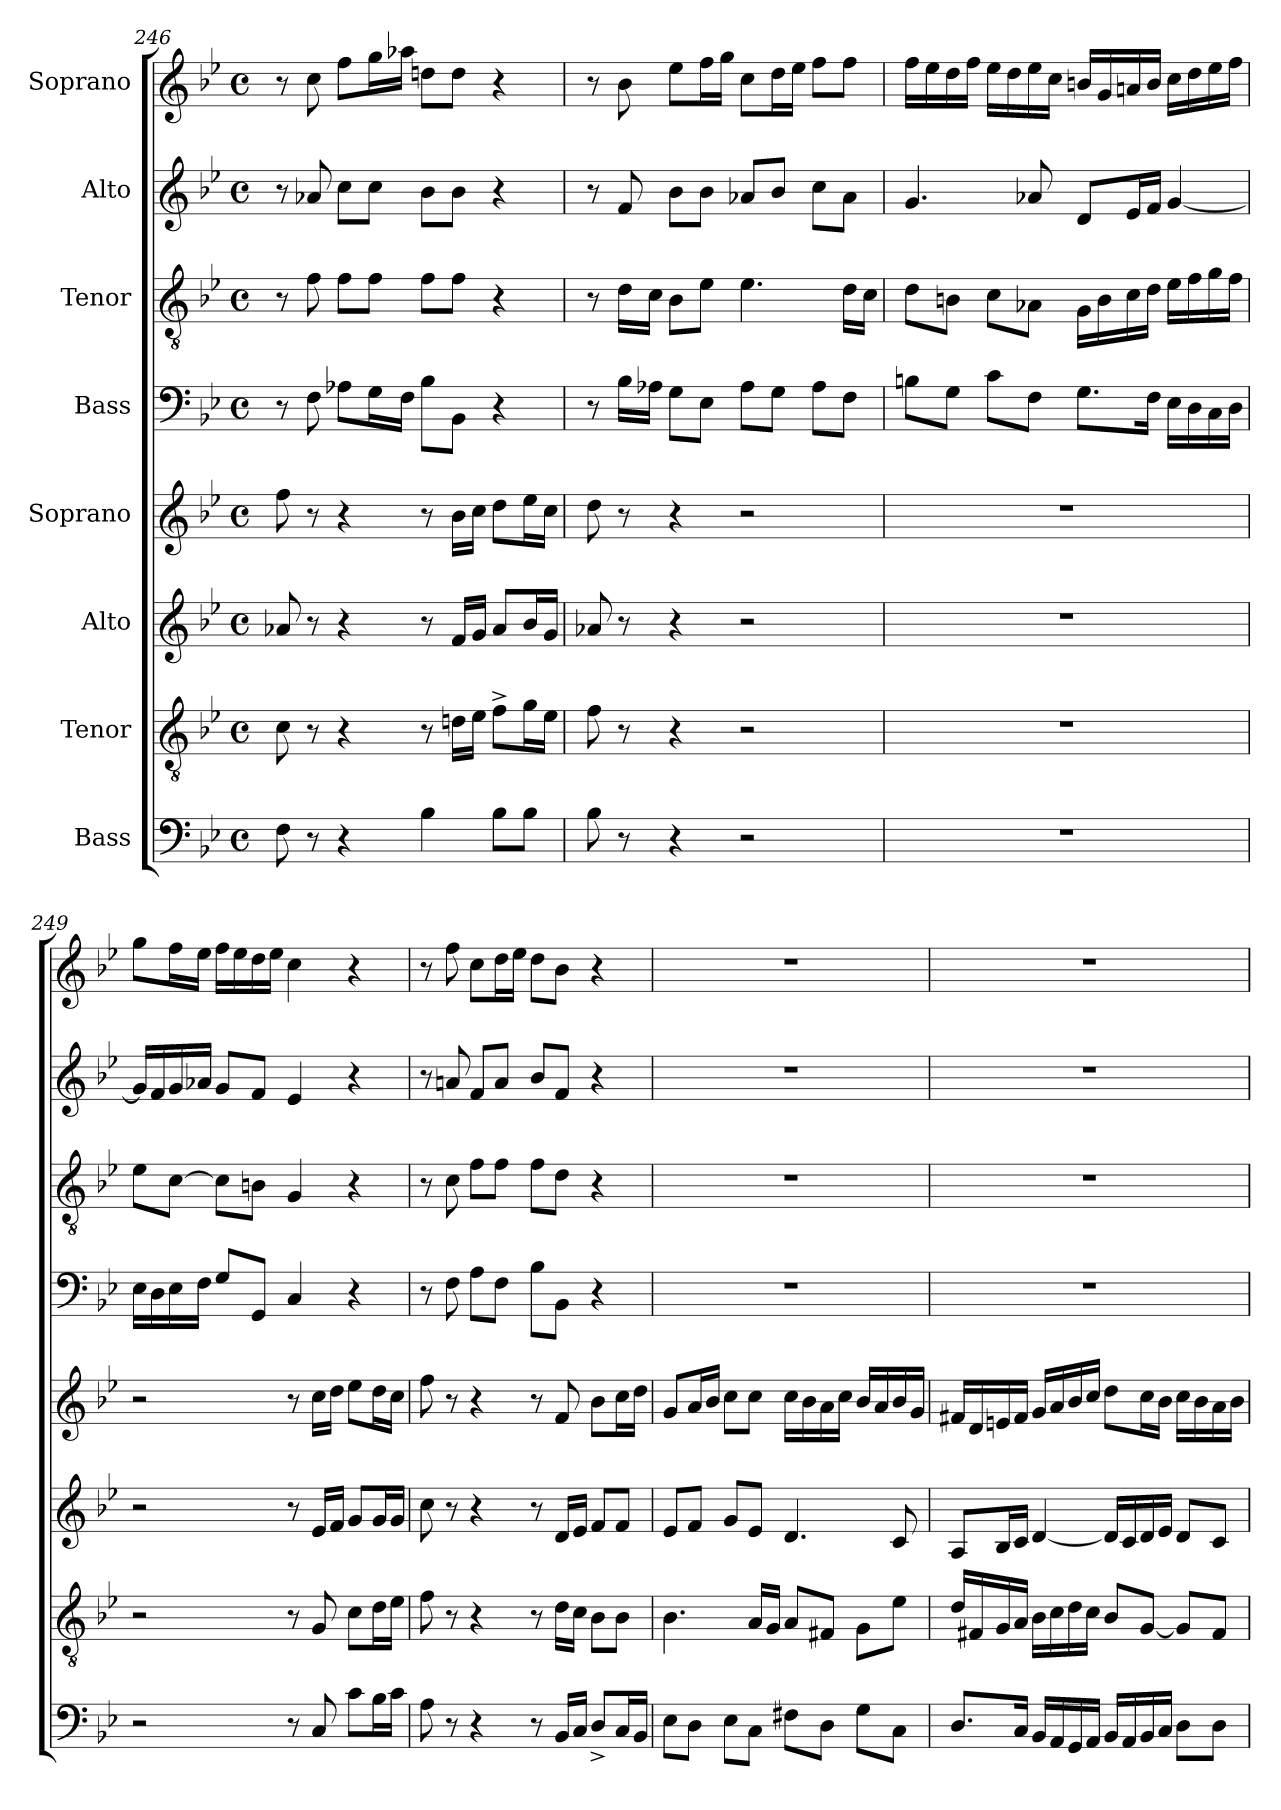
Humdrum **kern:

**kern	**kern	**kern	**kern	**kern	**kern	**kern	**kern
*part8	*part7	*part6	*part5	*part4	*part3	*part2	*part1
*staff8	*staff7	*staff6	*staff5	*staff4	*staff3	*staff2	*staff1
*I"Bass	*I"Tenor	*I"Alto	*I"Soprano	*I"Bass	*I"Tenor	*I"Alto	*I"Soprano
!!LO:PB:g=z
*clefF4	*clefGv2	*clefG2	*clefG2	*clefF4	*clefGv2	*clefG2	*clefG2
*k[b-e-]	*k[b-e-]	*k[b-e-]	*k[b-e-]	*k[b-e-]	*k[b-e-]	*k[b-e-]	*k[b-e-]
*B-:	*B-:	*B-:	*B-:	*B-:	*B-:	*B-:	*B-:
*M4/4	*M4/4	*M4/4	*M4/4	*M4/4	*M4/4	*M4/4	*M4/4
*met(c)	*met(c)	*met(c)	*met(c)	*met(c)	*met(c)	*met(c)	*met(c)
=246	=246	=246	=246	=246	=246	=246	=246
8F\	8c\	8a-X/	8ff\	8r	8r	8r	8r
8r	8r	8r	8r	8F\	8f\	8a-X/	8cc\
4r	4r	4r	4r	8A-X\L	8f\L	8cc\L	8ff\L
.	.	.	.	16G\L	8f\J	8cc\J	16gg\L
.	.	.	.	16F\JJ	.	.	16aa-X\JJ
4B-\	8r	8r	8r	8B-\L	8f\L	8b-\L	8ddn\L
.	16dn\LL	16f/LL	16b-\LL	8BB-\J	8f\J	8b-\J	8dd\J
.	16e-\JJ	16g/JJ	16cc\JJ	.	.	.	.
8B-\L	8f^>\L	8a-/L	8dd\L	4r	4r	4r	4r
8B-\J	16g\L	16b-/L	16ee-\L	.	.	.	.
.	16e-\JJ	16g/JJ	16cc\JJ	.	.	.	.
=247	=247	=247	=247	=247	=247	=247	=247
8B-\	8f\	8a-X/	8dd\	8r	8r	8r	8r
8r	8r	8r	8r	16B-\LL	16d\LL	8f/	8b-\
.	.	.	.	16A-X\JJ	16c\JJ	.	.
4r	4r	4r	4r	8G\L	8B-\L	8b-\L	8ee-\L
.	.	.	.	8E-\J	8e-\J	8b-\J	16ff\L
.	.	.	.	.	.	.	16gg\JJ
2r	2r	2r	2r	8A-\L	4.e-\	8a-X/L	8cc\L
.	.	.	.	8G\J	.	8b-/J	16dd\L
.	.	.	.	.	.	.	16ee-\JJ
.	.	.	.	8A-\L	.	8cc\L	8ff\L
.	.	.	.	8F\J	16d\LL	8a-\J	8ff\J
.	.	.	.	.	16c\JJ	.	.
=248	=248	=248	=248	=248	=248	=248	=248
1r	1r	1r	1r	8Bn\L	8d\L	4.g/	16ff\LL
.	.	.	.	.	.	.	16ee-\
.	.	.	.	8G\J	8Bn\J	.	16dd\
.	.	.	.	.	.	.	16ff\JJ
.	.	.	.	8c\L	8c\L	.	16ee-\LL
.	.	.	.	.	.	.	16dd\
.	.	.	.	8F\J	8A-X\J	8a-X/	16ee-\
.	.	.	.	.	.	.	16cc\JJ
.	.	.	.	8.G\L	16G\LL	8d/L	16bn/LL
.	.	.	.	.	16B\	.	16g/
.	.	.	.	.	16c\	16e-/L	16an/
.	.	.	.	16F\Jk	16d\JJ	16f/JJ	16b/JJ
.	.	.	.	16E-\LL	16e-\LL	[<4g/	16cc\LL
.	.	.	.	16D\	16f\	.	16dd\
.	.	.	.	16C\	16g\	.	16ee-\
.	.	.	.	16D\JJ	16f\JJ	.	16ff\JJ
=249	=249	=249	=249	=249	=249	=249	=249
2r	2r	2r	2r	16E-\LL	8e-\L	16g/LL]	8gg\L
.	.	.	.	16D\	.	16f/	.
.	.	.	.	16E-\	[>8c\J	16g/	16ff\L
.	.	.	.	16F\JJ	.	16a-X/JJ	16ee-\JJ
.	.	.	.	8G/L	8c\L]	8g/L	16ff\LL
.	.	.	.	.	.	.	16ee-\
.	.	.	.	8GG/J	8Bn\J	8f/J	16dd\
.	.	.	.	.	.	.	16ee-\JJ
8r	8r	8r	8r	4C/	4G/	4e-/	4cc\
8C/	8G/	16e-/LL	16cc\LL	.	.	.	.
.	.	16f/JJ	16dd\JJ	.	.	.	.
8c\L	8c\L	8g/L	8ee-\L	4r	4r	4r	4r
16B-\L	16d\L	16g/L	16dd\L	.	.	.	.
16c\JJ	16e-\JJ	16g/JJ	16cc\JJ	.	.	.	.
!!LO:LB:g=z
=250	=250	=250	=250	=250	=250	=250	=250
8A\	8f\	8cc\	8ff\	8r	8r	8r	8r
8r	8r	8r	8r	8F\	8c\	8an/	8ff\
4r	4r	4r	4r	8A\L	8f\L	8f/L	8cc\L
.	.	.	.	8F\J	8f\J	8a/J	16dd\L
.	.	.	.	.	.	.	16ee-\JJ
8r	8r	8r	8r	8B-\L	8f\L	8b-/L	8dd\L
16BB-/LL	16d\LL	16d/LL	8f/	8BB-\J	8d\J	8f/J	8b-\J
16C/JJ	16c\JJ	16e-/JJ	.	.	.	.	.
8D^</L	8B-\L	8f/L	8b-\L	4r	4r	4r	4r
16C/L	8B-\J	8f/J	16cc\L	.	.	.	.
16BB-/JJ	.	.	16dd\JJ	.	.	.	.
=251	=251	=251	=251	=251	=251	=251	=251
8E-\L	4.B-\	8e-/L	8g/L	1r	1r	1r	1r
8D\J	.	8f/J	16a/L	.	.	.	.
.	.	.	16b-/JJ	.	.	.	.
8E-\L	.	8g/L	8cc\L	.	.	.	.
8C\J	16A/LL	8e-/J	8cc\J	.	.	.	.
.	16G/JJ	.	.	.	.	.	.
8F#X\L	8A/L	4.d/	16cc\LL	.	.	.	.
.	.	.	16b-\	.	.	.	.
8D\J	8F#X/J	.	16a\	.	.	.	.
.	.	.	16cc\JJ	.	.	.	.
8G\L	8G\L	.	16b-/LL	.	.	.	.
.	.	.	16a/	.	.	.	.
8C\J	8e-\J	8c/	16b-/	.	.	.	.
.	.	.	16g/JJ	.	.	.	.
=252	=252	=252	=252	=252	=252	=252	=252
8.D/L	16d/LL	8A/L	16f#X/LL	1r	1r	1r	1r
.	16F#X/	.	16d/	.	.	.	.
.	16G/	16B-/L	16en/	.	.	.	.
16C/Jk	16A/JJ	16c/JJ	16f#/JJ	.	.	.	.
16BB-/LL	16B-\LL	[<4d/	16g/LL	.	.	.	.
16AA/	16c\	.	16a/	.	.	.	.
16GG/	16d\	.	16b-/	.	.	.	.
16AA/JJ	16c\JJ	.	16cc/JJ	.	.	.	.
16BB-/LL	8B-/L	16d/LL]	8dd\L	.	.	.	.
16AA/	.	16c/	.	.	.	.	.
16BB-/	[<8G/J	16d/	16cc\L	.	.	.	.
16C/JJ	.	16e-/JJ	16b-\JJ	.	.	.	.
8D\L	8G/L]	8d/L	16cc\LL	.	.	.	.
.	.	.	16b-\	.	.	.	.
8D\J	8F#/J	8c/J	16a\	.	.	.	.
.	.	.	16b-\JJ	.	.	.	.
=	=	=	=	=	=	=	=
*-	*-	*-	*-	*-	*-	*-	*-
